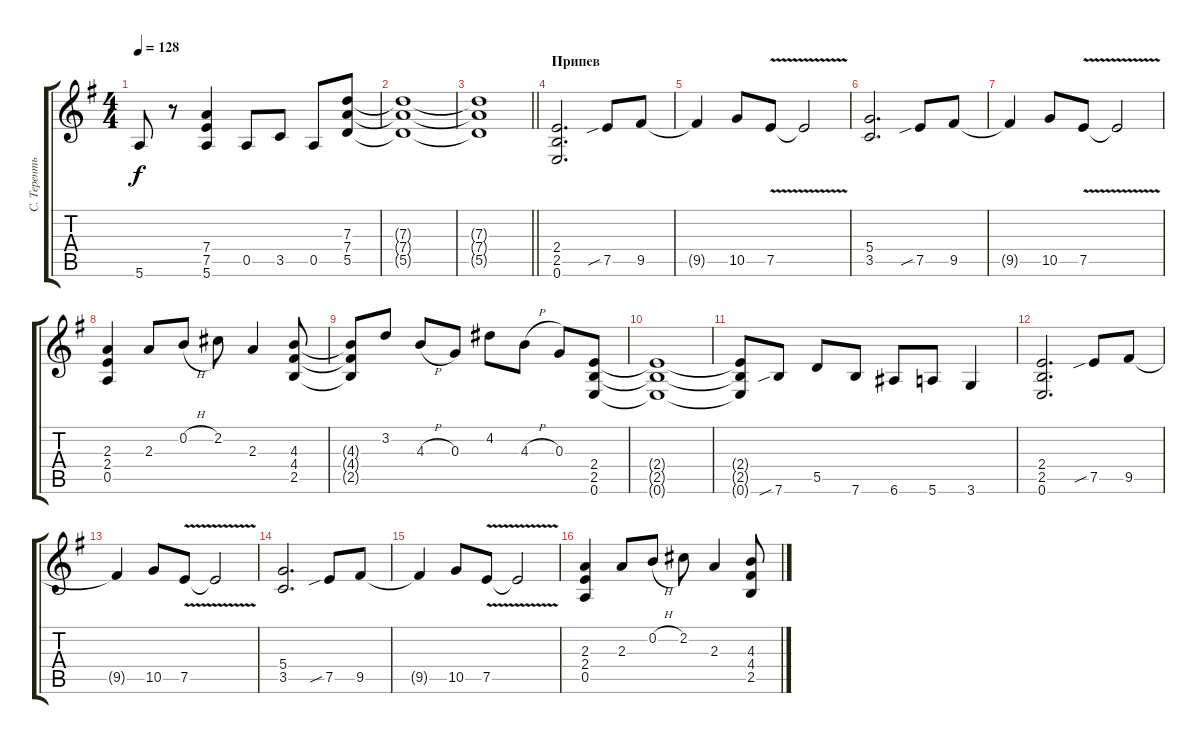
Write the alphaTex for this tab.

\track ("С. Терентьев" "С. Теренть") {instrument distortionguitar}
\staff {score tabs}
\tuning (E4 B3 G3 D3 A2 E2) {hide}
\ts (4 4)
\tempo 128
\clef g2
\ks g
5.6{t}.8{dy f} r.8 (7.4 7.5 5.6).4 0.5.8 3.5.8 0.5.8 (7.3 7.4 5.5).8 |
(7.3{t} 7.4{t} 5.5{t}).1 |
\barLineRight lightlight
(7.3{t} 7.4{t} 5.5{t}).1 |
\section ("" "Припев")
(2.4 2.5 0.6).2{d} 7.5{sib}.8 9.5.8 |
9.5{t}.4 10.5.8 7.5{v}.8 7.5{v t}.2 |
(5.4 3.5).2{d} 7.5{sib}.8 9.5.8 |
9.5{t}.4 10.5.8 7.5{v}.8 7.5{v t}.2 |
(2.3 2.4 0.5).4 2.3.8 0.2{h}.8 2.2.8 2.3.4 (4.3 4.4 2.5).8 |
(4.3{t} 4.4{t} 2.5{t}).8 3.2.8 4.3{h}.8 0.3.8 4.2.8 4.3{h}.8 0.3.8 (2.4 2.5 0.6).8 |
(2.4{t} 2.5{t} 0.6{t}).1 |
(2.4{t} 2.5{t} 0.6{t}).8 7.6{sib}.8 5.5.8 7.6.8 6.6.8 5.6.8 3.6.4 |
(2.4 2.5 0.6).2{d} 7.5{sib}.8 9.5.8 |
9.5{t}.4 10.5.8 7.5{v}.8 7.5{v t}.2 |
(5.4 3.5).2{d} 7.5{sib}.8 9.5.8 |
9.5{t}.4 10.5.8 7.5{v}.8 7.5{v t}.2 |
(2.3 2.4 0.5).4 2.3.8 0.2{h}.8 2.2.8 2.3.4 (4.3 4.4 2.5).8
